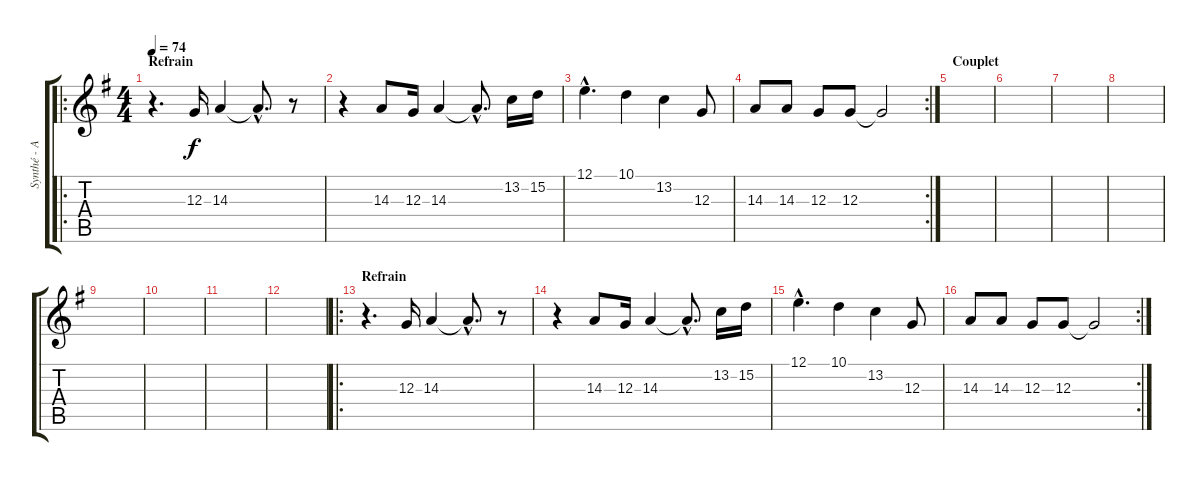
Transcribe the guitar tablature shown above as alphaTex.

\track ("Synthé - Aurélien" "Synthé - A") {instrument brightacousticpiano}
\staff {score tabs}
\tuning (E4 B3 G3 D3 A2 E2) {hide}
\ro
\ts (4 4)
\section ("" "Refrain")
\tempo 74
\clef g2
\ks g
r.4{d dy f} 12.3.16 14.3.4 14.3{hac t}.8{d} r.8 |
r.4 14.3.8 12.3.16 14.3.4 14.3{hac t}.8{d} 13.2.16 15.2.16 |
12.1{hac}.4{d} 10.1.4 13.2.4 12.3.8 |
\rc 2
14.3.8 14.3.8 12.3.8 12.3.8 12.3{t}.2 |
\section ("" "Couplet")
|
|
|
|
|
|
|
|
\ro
\section ("" "Refrain")
r.4{d} 12.3.16 14.3.4 14.3{hac t}.8{d} r.8 |
r.4 14.3.8 12.3.16 14.3.4 14.3{hac t}.8{d} 13.2.16 15.2.16 |
12.1{hac}.4{d} 10.1.4 13.2.4 12.3.8 |
\rc 2
14.3.8 14.3.8 12.3.8 12.3.8 12.3{t}.2
